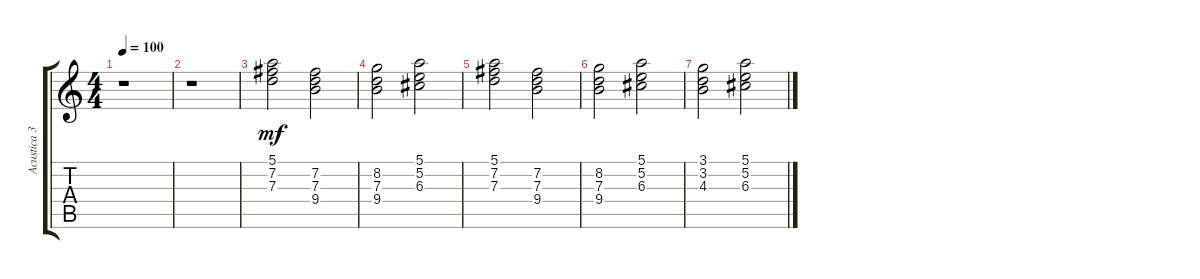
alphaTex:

\track ("Acustica 3" "Acustica 3") {instrument acousticguitarsteel}
\staff {score tabs}
\tuning (E4 B3 G3 D3 A2 E2) {hide}
\ts (4 4)
\tempo 100
\clef g2
\ks c
r.1{dy mf} |
r.1 |
(5.1 7.2 7.3).2 (7.2 7.3 9.4).2 |
(8.2 7.3 9.4).2 (5.1 5.2 6.3).2 |
(5.1 7.2 7.3).2 (7.2 7.3 9.4).2 |
(8.2 7.3 9.4).2 (5.1 5.2 6.3).2 |
(3.1 3.2 4.3).2 (5.1 5.2 6.3).2
